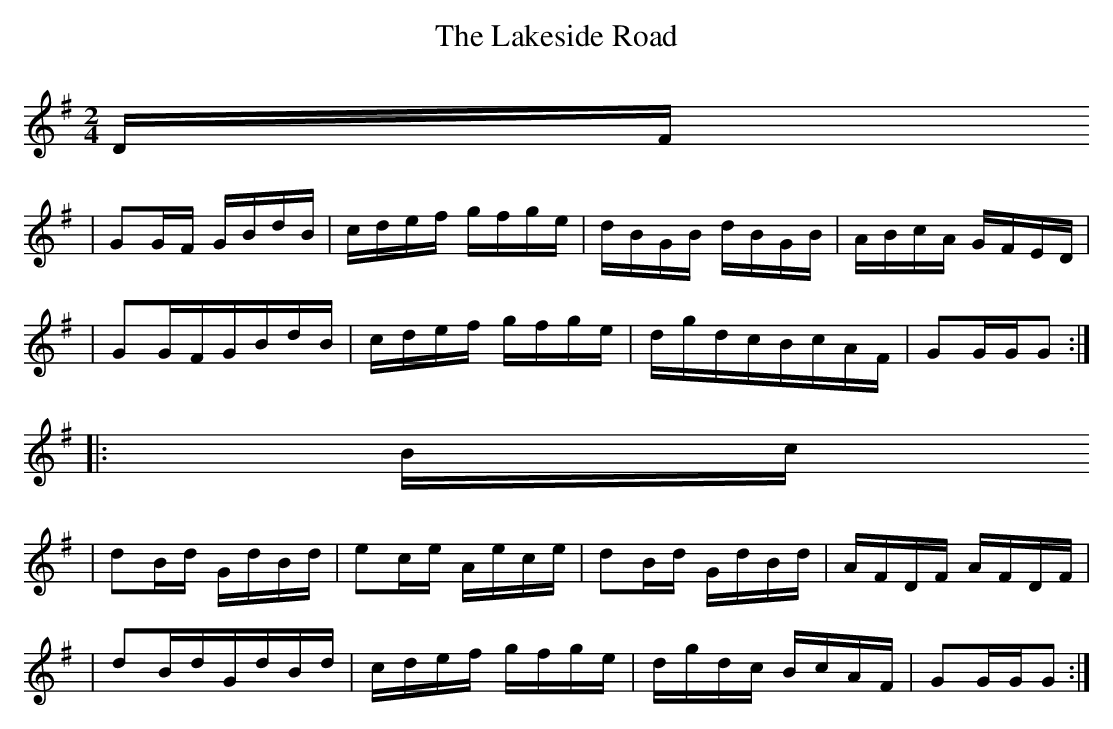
X:1
T: The Lakeside Road
M: 2/4
L: 1/16
K: G
D-F
| G2GF GBdB | cdef gfge | dBGB dBGB | ABcA GFED |
| G2GFGBdB | cdef gfge | dgdcBcAF | G2GGG2 :|
|: B-c
| d2Bd GdBd | e2ce Aece | d2Bd GdBd | AFDF AFDF |
| d2BdGdBd | cdef gfge | dgdc BcAF | G2GGG2 :|
